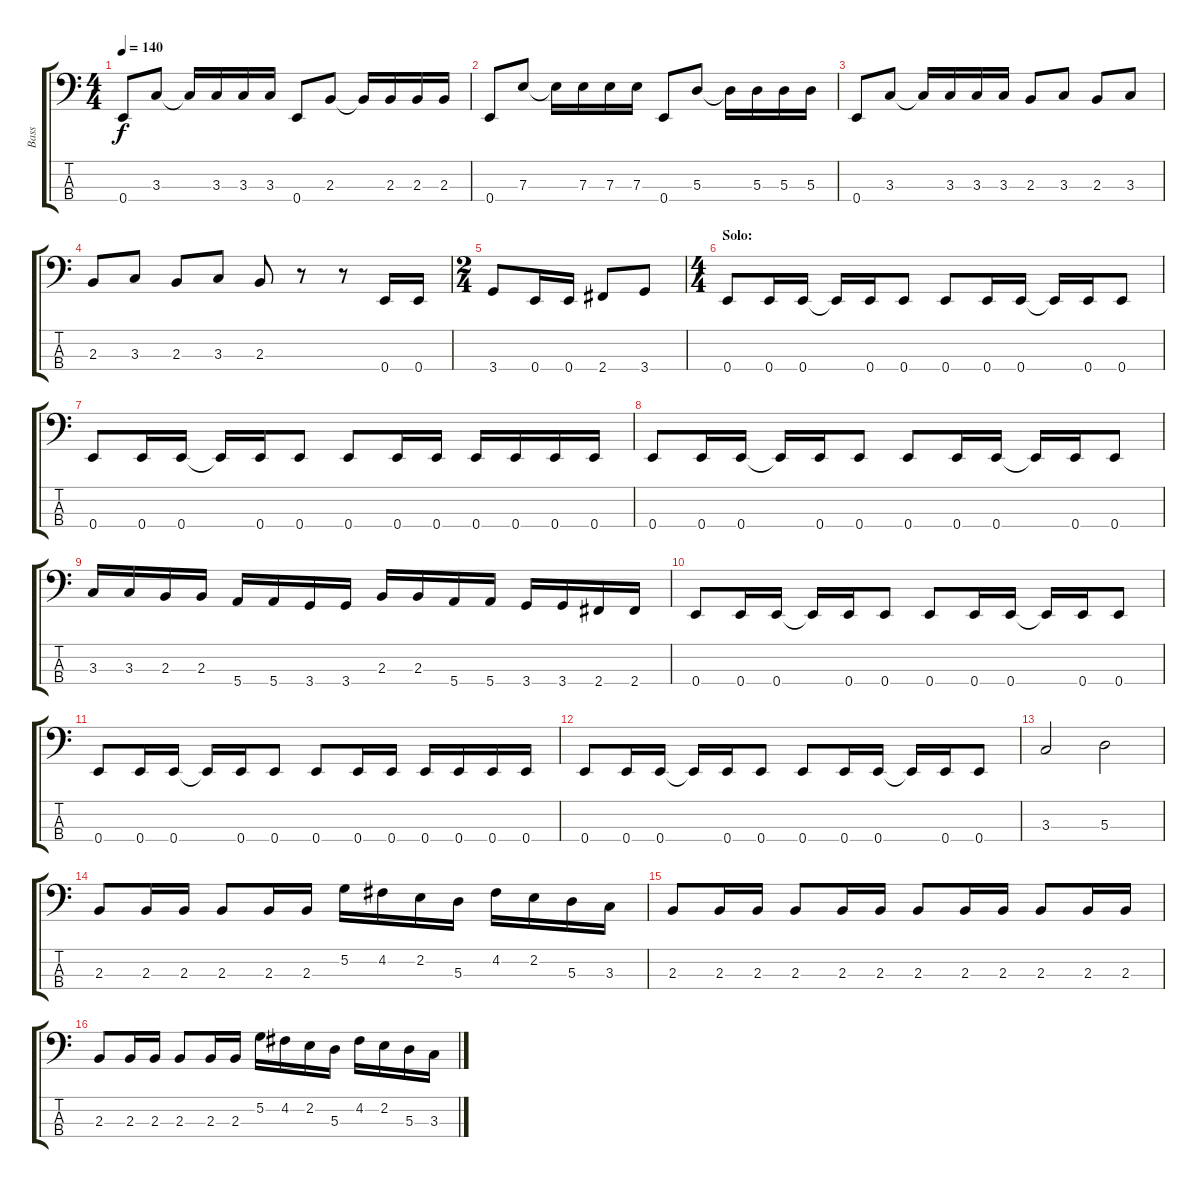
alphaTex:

\track ("Bass" "Bass") {instrument electricbasspick}
\staff {score tabs}
\tuning (G2 D2 A1 E1) {hide}
\ts (4 4)
\tempo 140
\clef f4
\ks c
0.4.8{dy f} 3.3.8 3.3{t}.16 3.3.16 3.3.16 3.3.16 0.4.8 2.3.8 2.3{t}.16 2.3.16 2.3.16 2.3.16 |
0.4.8 7.3.8 7.3{t}.16 7.3.16 7.3.16 7.3.16 0.4.8 5.3.8 5.3{t}.16 5.3.16 5.3.16 5.3.16 |
0.4.8 3.3.8 3.3{t}.16 3.3.16 3.3.16 3.3.16 2.3.8 3.3.8 2.3.8 3.3.8 |
2.3.8 3.3.8 2.3.8 3.3.8 2.3.8 r.8 r.8 0.4.16 0.4.16 |
\ts (2 4)
3.4.8 0.4.16 0.4.16 2.4.8 3.4.8 |
\ts (4 4)
\section ("" "Solo:")
0.4.8 0.4.16 0.4.16 0.4{t}.16 0.4.16 0.4.8 0.4.8 0.4.16 0.4.16 0.4{t}.16 0.4.16 0.4.8 |
0.4.8 0.4.16 0.4.16 0.4{t}.16 0.4.16 0.4.8 0.4.8 0.4.16 0.4.16 0.4.16 0.4.16 0.4.16 0.4.16 |
0.4.8 0.4.16 0.4.16 0.4{t}.16 0.4.16 0.4.8 0.4.8 0.4.16 0.4.16 0.4{t}.16 0.4.16 0.4.8 |
3.3.16 3.3.16 2.3.16 2.3.16 5.4.16 5.4.16 3.4.16 3.4.16 2.3.16 2.3.16 5.4.16 5.4.16 3.4.16 3.4.16 2.4.16 2.4.16 |
0.4.8 0.4.16 0.4.16 0.4{t}.16 0.4.16 0.4.8 0.4.8 0.4.16 0.4.16 0.4{t}.16 0.4.16 0.4.8 |
0.4.8 0.4.16 0.4.16 0.4{t}.16 0.4.16 0.4.8 0.4.8 0.4.16 0.4.16 0.4.16 0.4.16 0.4.16 0.4.16 |
0.4.8 0.4.16 0.4.16 0.4{t}.16 0.4.16 0.4.8 0.4.8 0.4.16 0.4.16 0.4{t}.16 0.4.16 0.4.8 |
3.3.2 5.3.2 |
2.3.8 2.3.16 2.3.16 2.3.8 2.3.16 2.3.16 5.2.16 4.2.16 2.2.16 5.3.16 4.2.16 2.2.16 5.3.16 3.3.16 |
2.3.8 2.3.16 2.3.16 2.3.8 2.3.16 2.3.16 2.3.8 2.3.16 2.3.16 2.3.8 2.3.16 2.3.16 |
2.3.8 2.3.16 2.3.16 2.3.8 2.3.16 2.3.16 5.2.16 4.2.16 2.2.16 5.3.16 4.2.16 2.2.16 5.3.16 3.3.16
